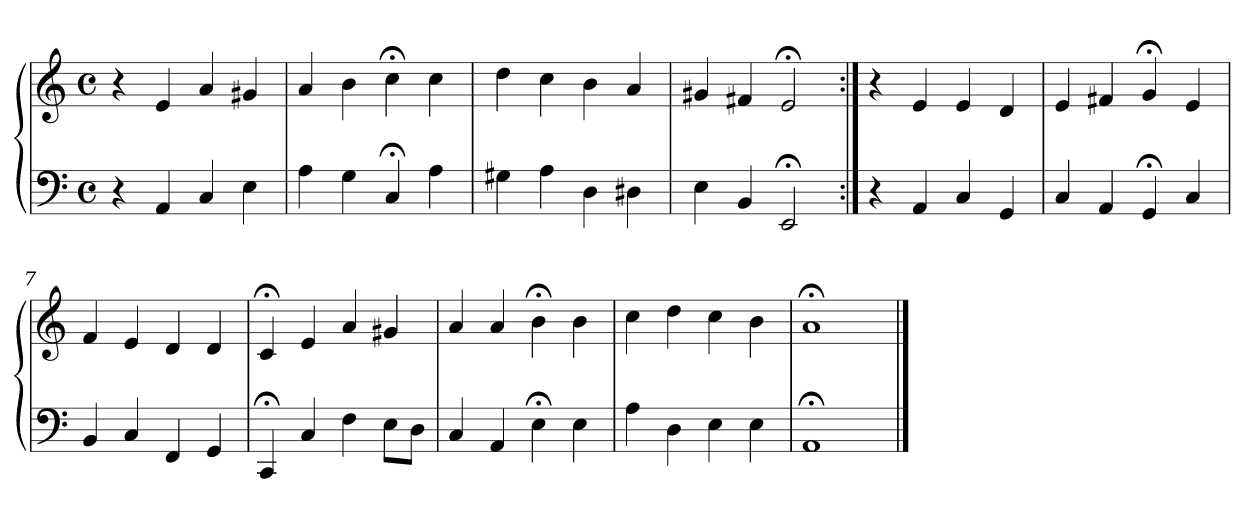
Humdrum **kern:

**kern	**kern
*part1	*part1
*staff2	*staff1
*clefF4	*clefG2
*M4/4	*M4/4
*met(c)	*met(c)
=1	=1
4r	4r
4AA	4e
4C	4a
4E	4g#X
=2	=2
4A	4a
4G	4b
4C;<	4cc;<
4A	4cc
=3	=3
4G#X	4dd
4A	4cc
4D	4b
4D#X	4a
=4	=4
4E	4g#X
4BB	4f#X
2EE;<	2e;<
=5:|!	=5:|!
4r	4r
4AA	4e
4C	4e
4GG	4d
=6	=6
4C	4e
4AA	4f#X
4GG;<	4g;<
4C	4e
=7	=7
4BB	4f
4C	4e
4FF	4d
4GG	4d
!!LO:LB:g=z
=8	=8
4CC;<	4c;<
4C	4e
4F	4a
8EL	4g#X
8DJ	.
=9	=9
4C	4a
4AA	4a
4E;<	4b;<
4E	4b
=10	=10
4A	4cc
4D	4dd
4E	4cc
4E	4b
=11	=11
1AA;<	1a;<
==	==
*-	*-
